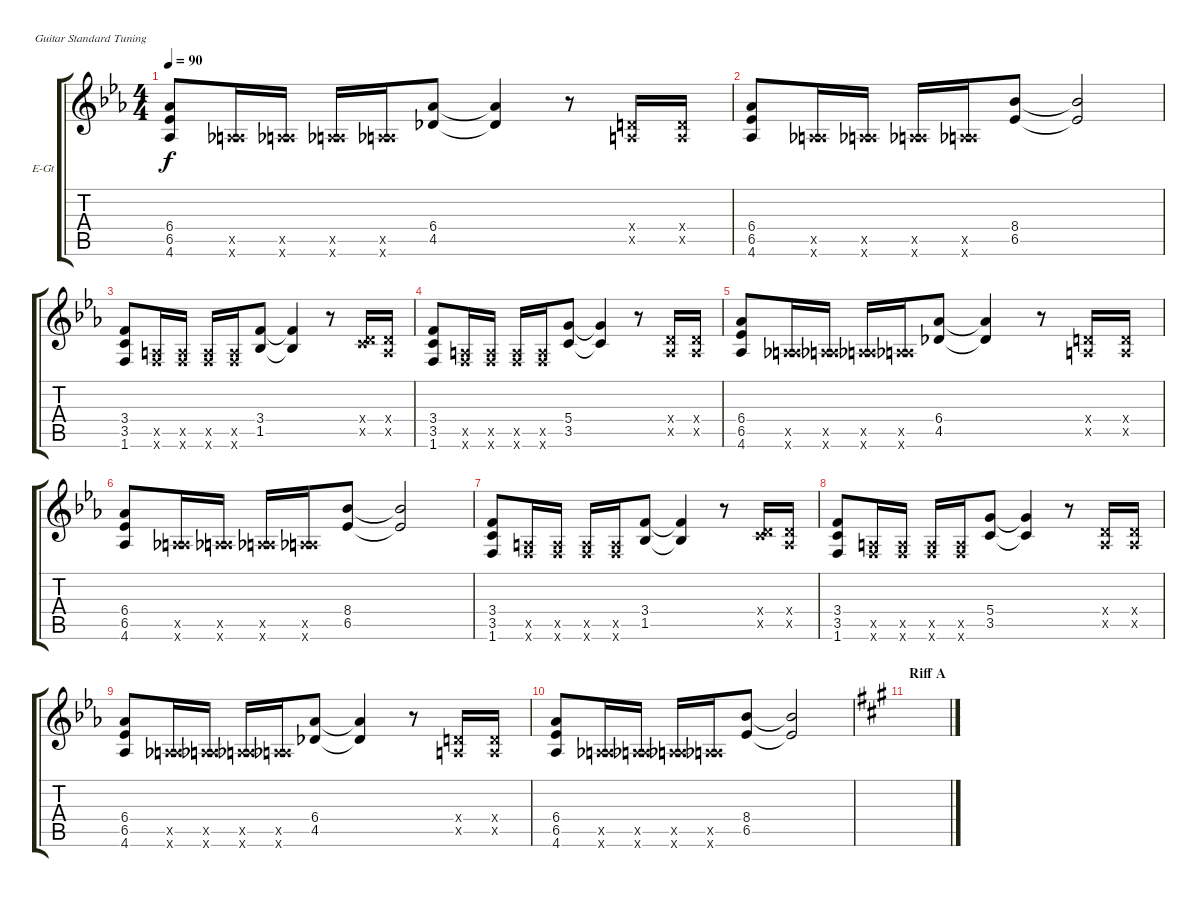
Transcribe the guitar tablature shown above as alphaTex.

\bracketExtendMode groupsimilarinstruments
\firstSystemTrackNameOrientation horizontal
\otherSystemsTrackNameOrientation horizontal
\track ("Guitar 3 (overdrive)" "E-Gt") {instrument overdrivenguitar}
\staff {score tabs}
\tuning (E4 B3 G3 D3 A2 E2)
\ts (4 4)
\tempo 90
\clef g2
\ks cminor
(6.4 6.5 4.6).8{dy f} (0.5{x} 4.6{x}).16 (0.5{x} 4.6{x}).16 (0.5{x} 4.6{x}).16 (0.5{x} 4.6{x}).16 (6.4 4.5).8 (6.4{t} 4.5{t}).4 r.8 (0.4{x} 0.5{x}).16 (0.4{x} 0.5{x}).16 |
(6.4 6.5 4.6).8 (0.5{x} 4.6{x}).16 (0.5{x} 4.6{x}).16 (0.5{x} 4.6{x}).16 (0.5{x} 4.6{x}).16 (8.4 6.5).8 (8.4{t} 6.5{t}).2 |
(3.4 3.5 1.6).8 (0.5{x} 1.6{x}).16 (0.5{x} 1.6{x}).16 (0.5{x} 1.6{x}).16 (0.5{x} 1.6{x}).16 (3.4 1.5).8 (3.4{t} 1.5{t}).4 r.8 (0.4{x} 3.5{x}).16 (0.4{x} 0.5{x}).16 |
(3.4 3.5 1.6).8 (0.5{x} 1.6{x}).16 (0.5{x} 1.6{x}).16 (0.5{x} 1.6{x}).16 (0.5{x} 1.6{x}).16 (5.4 3.5).8 (5.4{t} 3.5{t}).4 r.8 (0.4{x} 0.5{x}).16 (0.4{x} 0.5{x}).16 |
(6.4 6.5 4.6).8 (0.5{x} 4.6{x}).16 (0.5{x} 4.6{x}).16 (0.5{x} 4.6{x}).16 (0.5{x} 4.6{x}).16 (6.4 4.5).8 (6.4{t} 4.5{t}).4 r.8 (0.4{x} 0.5{x}).16 (0.4{x} 0.5{x}).16 |
(6.4 6.5 4.6).8 (0.5{x} 4.6{x}).16 (0.5{x} 4.6{x}).16 (0.5{x} 4.6{x}).16 (0.5{x} 4.6{x}).16 (8.4 6.5).8 (8.4{t} 6.5{t}).2 |
(3.4 3.5 1.6).8 (0.5{x} 1.6{x}).16 (0.5{x} 1.6{x}).16 (0.5{x} 1.6{x}).16 (0.5{x} 1.6{x}).16 (3.4 1.5).8 (3.4{t} 1.5{t}).4 r.8 (0.4{x} 3.5{x}).16 (0.4{x} 0.5{x}).16 |
(3.4 3.5 1.6).8 (0.5{x} 1.6{x}).16 (0.5{x} 1.6{x}).16 (0.5{x} 1.6{x}).16 (0.5{x} 1.6{x}).16 (5.4 3.5).8 (5.4{t} 3.5{t}).4 r.8 (0.4{x} 0.5{x}).16 (0.4{x} 0.5{x}).16 |
(6.4 6.5 4.6).8 (0.5{x} 4.6{x}).16 (0.5{x} 4.6{x}).16 (0.5{x} 4.6{x}).16 (0.5{x} 4.6{x}).16 (6.4 4.5).8 (6.4{t} 4.5{t}).4 r.8 (0.4{x} 0.5{x}).16 (0.4{x} 0.5{x}).16 |
(6.4 6.5 4.6).8 (0.5{x} 4.6{x}).16 (0.5{x} 4.6{x}).16 (0.5{x} 4.6{x}).16 (0.5{x} 4.6{x}).16 (8.4 6.5).8 (8.4{t} 6.5{t}).2 |
\section ("" "Riff A")
\ks a
